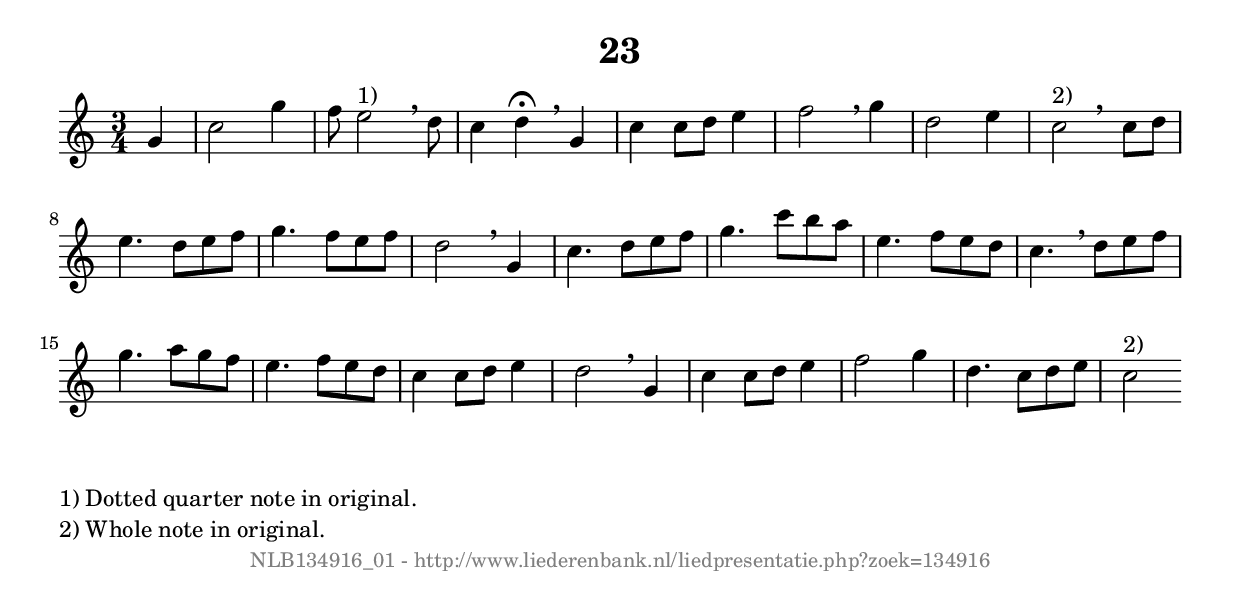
%
% produced by wce2krn 1.64 (7 June 2014)
%
\version"2.16"
#(append! paper-alist '(("long" . (cons (* 210 mm) (* 2000 mm)))))
#(set-default-paper-size "long")
sb = {\breathe}
mBreak = {\breathe }
bBreak = {\breathe }
x = {\once\override NoteHead #'style = #'cross }
gl=\glissando
itime={\override Staff.TimeSignature #'stencil = ##f }
ficta = {\once\set suggestAccidentals = ##t}
fine = {\once\override Score.RehearsalMark #'self-alignment-X = #1 \mark \markup {\italic{Fine}}}
dc = {\once\override Score.RehearsalMark #'self-alignment-X = #1 \mark \markup {\italic{D.C.}}}
dcf = {\once\override Score.RehearsalMark #'self-alignment-X = #1 \mark \markup {\italic{D.C. al Fine}}}
dcc = {\once\override Score.RehearsalMark #'self-alignment-X = #1 \mark \markup {\italic{D.C. al Coda}}}
ds = {\once\override Score.RehearsalMark #'self-alignment-X = #1 \mark \markup {\italic{D.S.}}}
dsf = {\once\override Score.RehearsalMark #'self-alignment-X = #1 \mark \markup {\italic{D.S. al Fine}}}
dsc = {\once\override Score.RehearsalMark #'self-alignment-X = #1 \mark \markup {\italic{D.S. al Coda}}}
pv = {\set Score.repeatCommands = #'((volta "1"))}
sv = {\set Score.repeatCommands = #'((volta "2"))}
tv = {\set Score.repeatCommands = #'((volta "3"))}
qv = {\set Score.repeatCommands = #'((volta "4"))}
xv = {\set Score.repeatCommands = #'((volta #f))}
\header{ tagline = ""
title = "23"
}
\score {{
\key c \major
\relative g'
{
\set melismaBusyProperties = #'()
\partial 32*8
\time 3/4
\tempo 4=120
\override Score.MetronomeMark #'transparent = ##t
\override Score.RehearsalMark #'break-visibility = #(vector #t #t #f)
g4 c2 g'4 f8 e2^"1)" \sb d8 c4 d^\fermata \mBreak
g,4 c4 c8 d e4 f2 \sb g4 d2 e4 c2 ^"2)" \bar ":|:" \bBreak
c8 d e4. d8 e f g4. f8 e f d2 \mBreak
g,4 c4. d8 e f g4. c8 b a e4. f8 e d c4. \sb d8 e f g4. a8 g f e4. f8 e d c4 c8 d e4 d2 \mBreak
g,4 c c8 d e4 f2 g4 d4. c8 d e c2 ^"2)"\bar ":|"
 }}
 \midi { }
 \layout {
            indent = 0.0\cm
}
}
\markup { \wordwrap-string #" 
1) Dotted quarter note in original.

2) Whole note in original.
"}
\markup { \vspace #0 } \markup { \with-color #grey \fill-line { \center-column { \smaller "NLB134916_01 - http://www.liederenbank.nl/liedpresentatie.php?zoek=134916" } } }
